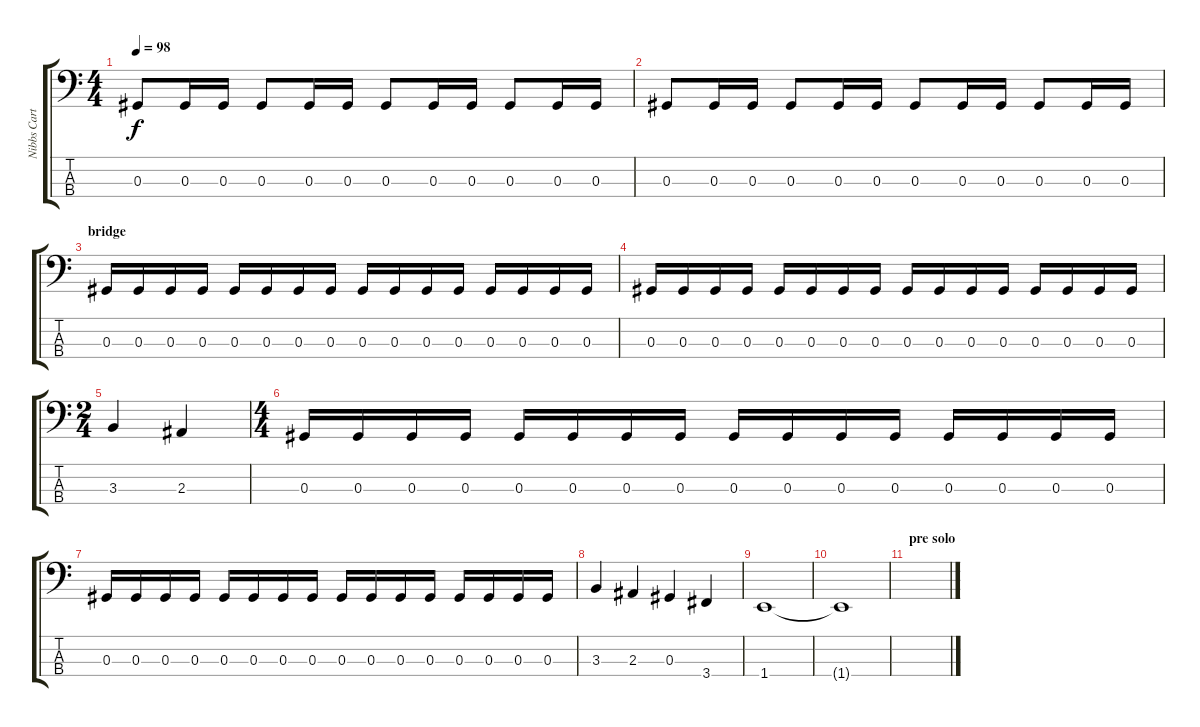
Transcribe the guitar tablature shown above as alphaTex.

\track ("Nibbs Carter" "Nibbs Cart") {instrument electricbassfinger}
\staff {score tabs}
\tuning (Gb2 Db2 Ab1 Eb1) {hide}
\ts (4 4)
\tempo 98
\clef f4
\ks c
0.3.8{dy f} 0.3.16 0.3.16 0.3.8 0.3.16 0.3.16 0.3.8 0.3.16 0.3.16 0.3.8 0.3.16 0.3.16 |
0.3.8 0.3.16 0.3.16 0.3.8 0.3.16 0.3.16 0.3.8 0.3.16 0.3.16 0.3.8 0.3.16 0.3.16 |
\section ("" "bridge")
0.3.16 0.3.16 0.3.16 0.3.16 0.3.16 0.3.16 0.3.16 0.3.16 0.3.16 0.3.16 0.3.16 0.3.16 0.3.16 0.3.16 0.3.16 0.3.16 |
0.3.16 0.3.16 0.3.16 0.3.16 0.3.16 0.3.16 0.3.16 0.3.16 0.3.16 0.3.16 0.3.16 0.3.16 0.3.16 0.3.16 0.3.16 0.3.16 |
\ts (2 4)
3.3.4 2.3.4 |
\ts (4 4)
0.3.16 0.3.16 0.3.16 0.3.16 0.3.16 0.3.16 0.3.16 0.3.16 0.3.16 0.3.16 0.3.16 0.3.16 0.3.16 0.3.16 0.3.16 0.3.16 |
0.3.16 0.3.16 0.3.16 0.3.16 0.3.16 0.3.16 0.3.16 0.3.16 0.3.16 0.3.16 0.3.16 0.3.16 0.3.16 0.3.16 0.3.16 0.3.16 |
3.3.4 2.3.4 0.3.4 3.4.4 |
1.4.1 |
1.4{t}.1 |
\section ("" "pre solo")
